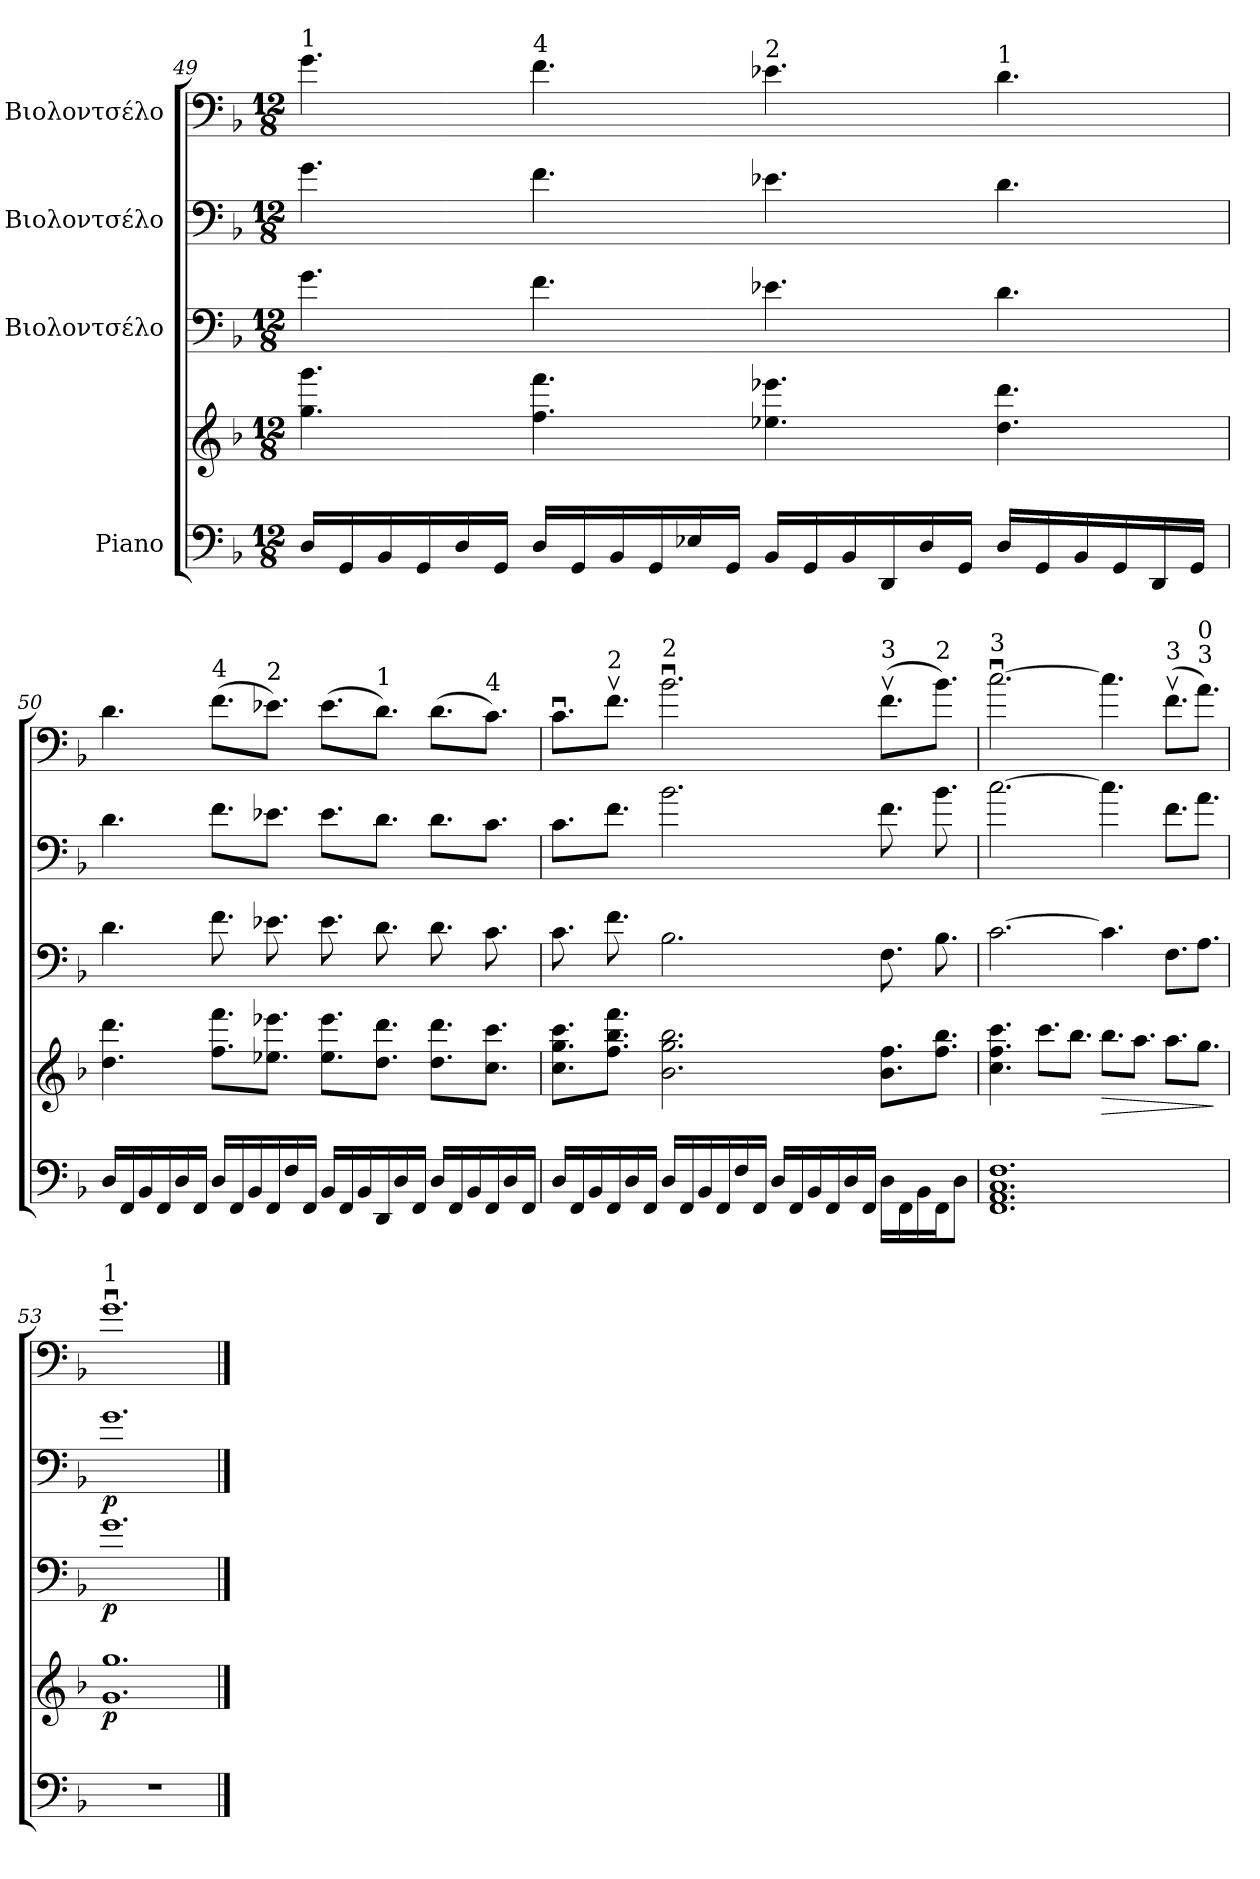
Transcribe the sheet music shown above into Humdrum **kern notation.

**kern	**kern	**dynam	**kern	**dynam	**kern	**dynam	**kern
*part4	*part4	*part4	*part3	*part3	*part2	*part2	*part1
*staff5	*staff4	*staff4/5	*staff3	*staff3	*staff2	*staff2	*staff1
*I"Piano	*	*	*I"Βιολοντσέλο	*	*I"Βιολοντσέλο	*	*I"Βιολοντσέλο
*clefF4	*clefG2	*	*clefF4	*	*clefF4	*	*clefF4
*k[b-]	*k[b-]	*	*k[b-]	*	*k[b-]	*	*k[b-]
*M12/8	*M12/8	*	*M12/8	*	*M12/8	*	*M12/8
=49	=49	=49	=49	=49	=49	=49	=49
!	!	!	!	!	!	!	!LO:TX:a:t=1
16D/LL	4.gg\ 4.ggg\	.	4.g\	.	4.g\	.	4.g\
16GG/	.	.	.	.	.	.	.
16BB-/	.	.	.	.	.	.	.
16GG/	.	.	.	.	.	.	.
16D/	.	.	.	.	.	.	.
16GG/JJ	.	.	.	.	.	.	.
!	!	!	!	!	!	!	!LO:TX:a:t=4
16D/LL	4.ff\ 4.fff\	.	4.f\	.	4.f\	.	4.f\
16GG/	.	.	.	.	.	.	.
16BB-/	.	.	.	.	.	.	.
16GG/	.	.	.	.	.	.	.
16E-X/	.	.	.	.	.	.	.
16GG/JJ	.	.	.	.	.	.	.
!	!	!	!	!	!	!	!LO:TX:a:t=2
16BB-/LL	4.ee-X\ 4.eee-X\	.	4.e-X\	.	4.e-X\	.	4.e-X\
16GG/	.	.	.	.	.	.	.
16BB-/	.	.	.	.	.	.	.
16DD/	.	.	.	.	.	.	.
16D/	.	.	.	.	.	.	.
16GG/JJ	.	.	.	.	.	.	.
!	!	!	!	!	!	!	!LO:TX:a:t=1
16D/LL	4.dd\ 4.ddd\	.	4.d\	.	4.d\	.	4.d\
16GG/	.	.	.	.	.	.	.
16BB-/	.	.	.	.	.	.	.
16GG/	.	.	.	.	.	.	.
16DD/	.	.	.	.	.	.	.
16GG/JJ	.	.	.	.	.	.	.
=50	=50	=50	=50	=50	=50	=50	=50
16D/LL	4.dd\ 4.ddd\	.	4.d\	.	4.d\	.	4.d\
16FF/	.	.	.	.	.	.	.
16BB-/	.	.	.	.	.	.	.
16FF/	.	.	.	.	.	.	.
16D/	.	.	.	.	.	.	.
16FF/JJ	.	.	.	.	.	.	.
!	!	!	!	!	!	!	!LO:TX:a:t=4
16D/LL	8.ff\ 8.fff\L	.	8.f\	.	8.f\L	.	(8.f\L
16FF/	.	.	.	.	.	.	.
16BB-/	.	.	.	.	.	.	.
!	!	!	!	!	!	!	!LO:TX:a:t=2
16FF/	8.ee-X\ 8.eee-X\J	.	8.e-X\	.	8.e-X\J	.	8.e-X\J)
16F/	.	.	.	.	.	.	.
16FF/JJ	.	.	.	.	.	.	.
16BB-/LL	8.ee-\ 8.eee-\L	.	8.e-\	.	8.e-\L	.	(8.e-\L
16FF/	.	.	.	.	.	.	.
16BB-/	.	.	.	.	.	.	.
!	!	!	!	!	!	!	!LO:TX:a:t=1
16DD/	8.dd\ 8.ddd\J	.	8.d\	.	8.d\J	.	8.d\J)
16D/	.	.	.	.	.	.	.
16FF/JJ	.	.	.	.	.	.	.
16D/LL	8.dd\ 8.ddd\L	.	8.d\	.	8.d\L	.	(8.d\L
16FF/	.	.	.	.	.	.	.
16BB-/	.	.	.	.	.	.	.
!	!	!	!	!	!	!	!LO:TX:a:t=4
16FF/	8.cc\ 8.ccc\J	.	8.c\	.	8.c\J	.	8.c\J)
16D/	.	.	.	.	.	.	.
16FF/JJ	.	.	.	.	.	.	.
!!LO:LB:g=z
=51	=51	=51	=51	=51	=51	=51	=51
16D/LL	8.cc\ 8.gg\ 8.ccc\L	.	8.c\	.	8.c\L	.	8.cu\L
16FF/	.	.	.	.	.	.	.
16BB-/	.	.	.	.	.	.	.
!	!	!	!	!	!	!	!LO:TX:a:t=2
16FF/	8.ff\ 8.bb-\ 8.fff\J	.	8.f\	.	8.f\J	.	8.fv\J
16D/	.	.	.	.	.	.	.
16FF/JJ	.	.	.	.	.	.	.
!	!	!	!	!	!	!	!LO:TX:a:t=2
16D/LL	2.b-\ 2.gg\ 2.bb-\	.	2.B-\	.	2.b-\	.	2.b-u\
16FF/	.	.	.	.	.	.	.
16BB-/	.	.	.	.	.	.	.
16FF/	.	.	.	.	.	.	.
16F/	.	.	.	.	.	.	.
16FF/JJ	.	.	.	.	.	.	.
16D/LL	.	.	.	.	.	.	.
16FF/	.	.	.	.	.	.	.
16BB-/	.	.	.	.	.	.	.
16FF/	.	.	.	.	.	.	.
16D/	.	.	.	.	.	.	.
16FF/JJ	.	.	.	.	.	.	.
!	!	!	!	!	!	!	!LO:TX:a:t=3
16D\LL	8.b-\ 8.ff\L	.	8.F\	.	8.f\	.	(8.fv\L
16FF\	.	.	.	.	.	.	.
16BB-\	.	.	.	.	.	.	.
!	!	!	!	!	!	!	!LO:TX:a:t=2
16FF\J	8.ff\ 8.bb-\J	.	8.B-\	.	8.b-\	.	8.b-\J)
8D\J	.	.	.	.	.	.	.
=52	=52	=52	=52	=52	=52	=52	=52
!	!	!	!	!	!	!	!LO:TX:a:t=3
1.FF 1.AA 1.C 1.F	4.cc\ 4.ff\ 4.ccc\	.	[2.c\	.	[2.cc\	.	[2.ccu\
.	8.ccc\L	.	.	.	.	.	.
.	8.bb-\J	.	.	.	.	.	.
!	!	!LO:HP:b	!	!	!	!	!
.	8.bb-\L	>	4.c\]	.	4.cc\]	.	4.cc\]
.	8.aa\J	.	.	.	.	.	.
!	!	!	!	!	!	!	!LO:TX:a:t=3
.	8.aa\L	.	8.F\L	.	8.f\L	.	(8.fv\L
!	!	!	!	!	!	!	!LO:TX:a:t=3
!	!	!	!	!	!	!	!LO:TX:a:t=0
.	8.gg\J	.	8.A\J	.	8.a\J	.	8.a\J)
.	.	]	.	.	.	.	.
=53	=53	=53	=53	=53	=53	=53	=53
!	!	!	!	!	!	!	!LO:TX:a:t=1
!	!	!LO:DY:b	!	!LO:DY:b	!	!LO:DY:b	!
1.r	1.g 1.gg	p	1.g	p	1.g	p	1.gu
==	==	==	==	==	==	==	==
*-	*-	*-	*-	*-	*-	*-	*-
